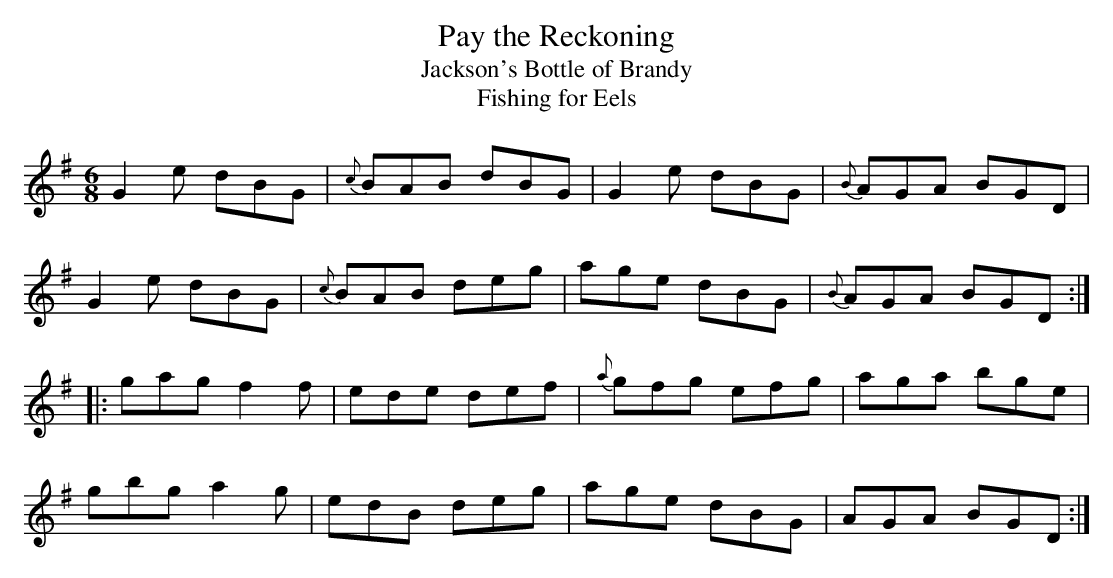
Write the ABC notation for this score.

X:1
T:Pay the Reckoning
T:Jackson's Bottle of Brandy
T:Fishing for Eels
M:6/8
L:1/8
K:G
G2e dBG|{c}BAB dBG|G2e dBG|{B}AGA BGD|
G2e dBG|{c}BAB deg|age dBG|{B}AGA BGD:|
|:gag f2 f|ede def|{a}gfg efg|aga bge|
gbg a2 g|edB deg|age dBG|AGA BGD:|]
